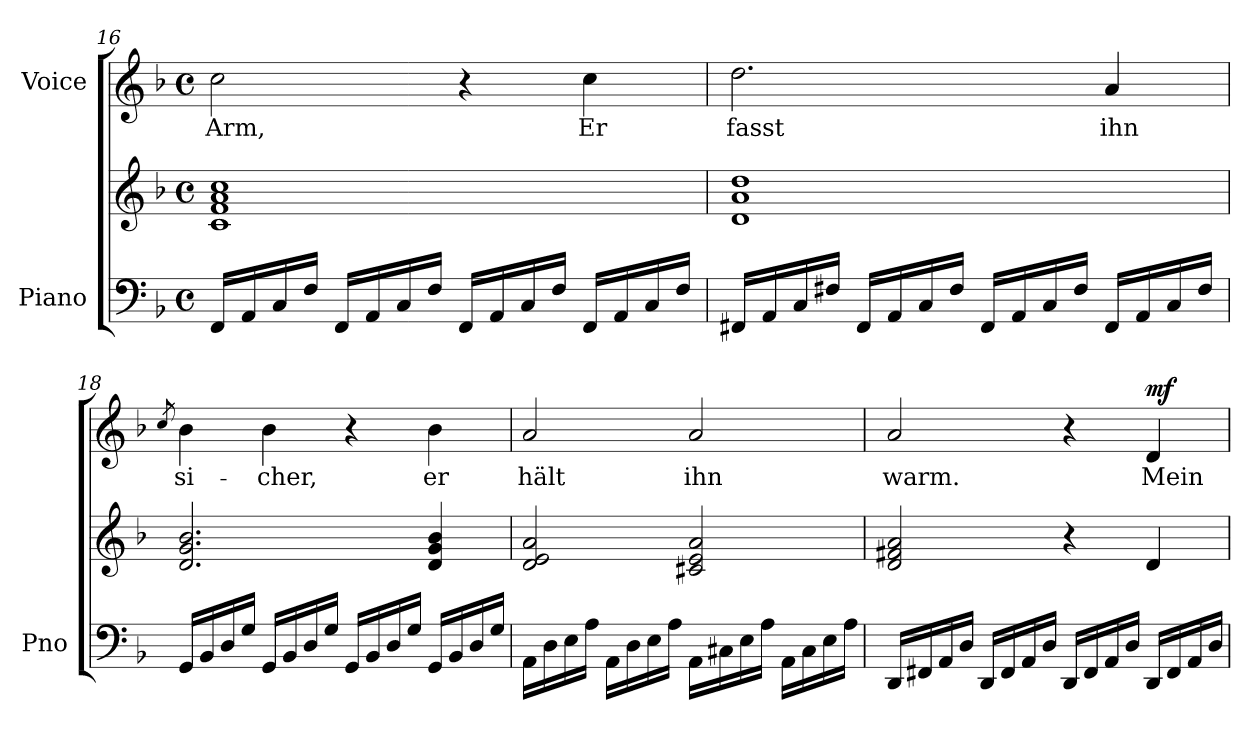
**kern	**kern	**kern	**text	**dynam
*part2	*part2	*part1	*part1	*part1
*staff3	*staff2	*staff1	*staff1	*staff1
*I"Piano	*	*I"Voice	*	*
*I'Pno	*	*	*	*
*clefF4	*clefG2	*clefG2	*	*
*k[b-]	*k[b-]	*k[b-]	*	*
*M4/4	*M4/4	*M4/4	*	*
*met(c)	*met(c)	*met(c)	*	*
=16	=16	=16	=16	=16
16FF/LL	1c 1f 1a 1cc	2cc\	Arm,	.
16AA/	.	.	.	.
16C/	.	.	.	.
16F/JJ	.	.	.	.
16FF/LL	.	.	.	.
16AA/	.	.	.	.
16C/	.	.	.	.
16F/JJ	.	.	.	.
16FF/LL	.	4r	.	.
16AA/	.	.	.	.
16C/	.	.	.	.
16F/JJ	.	.	.	.
16FF/LL	.	4cc\	Er	.
16AA/	.	.	.	.
16C/	.	.	.	.
16F/JJ	.	.	.	.
=17	=17	=17	=17	=17
16FF#X/LL	1d 1a 1dd	2.dd\	fasst	.
16AA/	.	.	.	.
16C/	.	.	.	.
16F#X/JJ	.	.	.	.
16FF#/LL	.	.	.	.
16AA/	.	.	.	.
16C/	.	.	.	.
16F#/JJ	.	.	.	.
16FF#/LL	.	.	.	.
16AA/	.	.	.	.
16C/	.	.	.	.
16F#/JJ	.	.	.	.
16FF#/LL	.	4a/	ihn	.
16AA/	.	.	.	.
16C/	.	.	.	.
16F#/JJ	.	.	.	.
=18	=18	=18	=18	=18
.	.	8qcc/	.	.
16GG/LL	2.d/ 2.g/ 2.b-/	4b-\	si-	.
16BB-/	.	.	.	.
16D/	.	.	.	.
16G/JJ	.	.	.	.
16GG/LL	.	4b-\	-cher,	.
16BB-/	.	.	.	.
16D/	.	.	.	.
16G/JJ	.	.	.	.
16GG/LL	.	4r	.	.
16BB-/	.	.	.	.
16D/	.	.	.	.
16G/JJ	.	.	.	.
16GG/LL	4d/ 4g/ 4b-/	4b-\	er	.
16BB-/	.	.	.	.
16D/	.	.	.	.
16G/JJ	.	.	.	.
=19	=19	=19	=19	=19
16AA\LL	2d/ 2e/ 2a/	2a/	hält	.
16D\	.	.	.	.
16E\	.	.	.	.
16A\JJ	.	.	.	.
16AA\LL	.	.	.	.
16D\	.	.	.	.
16E\	.	.	.	.
16A\JJ	.	.	.	.
16AA\LL	2c#X/ 2e/ 2a/	2a/	ihn	.
16C#X\	.	.	.	.
16E\	.	.	.	.
16A\JJ	.	.	.	.
16AA\LL	.	.	.	.
16C#\	.	.	.	.
16E\	.	.	.	.
16A\JJ	.	.	.	.
=20	=20	=20	=20	=20
16DD/LL	2d/ 2f#X/ 2a/	2a/	warm.	.
16FF#X/	.	.	.	.
16AA/	.	.	.	.
16D/JJ	.	.	.	.
16DD/LL	.	.	.	.
16FF#/	.	.	.	.
16AA/	.	.	.	.
16D/JJ	.	.	.	.
16DD/LL	4r	4r	.	.
16FF#/	.	.	.	.
16AA/	.	.	.	.
16D/JJ	.	.	.	.
!	!	!	!	!LO:DY:a
16DD/LL	4d/	4d/	Mein	mf
16FF#/	.	.	.	.
16AA/	.	.	.	.
16D/JJ	.	.	.	.
=	=	=	=	=
*-	*-	*-	*-	*-
